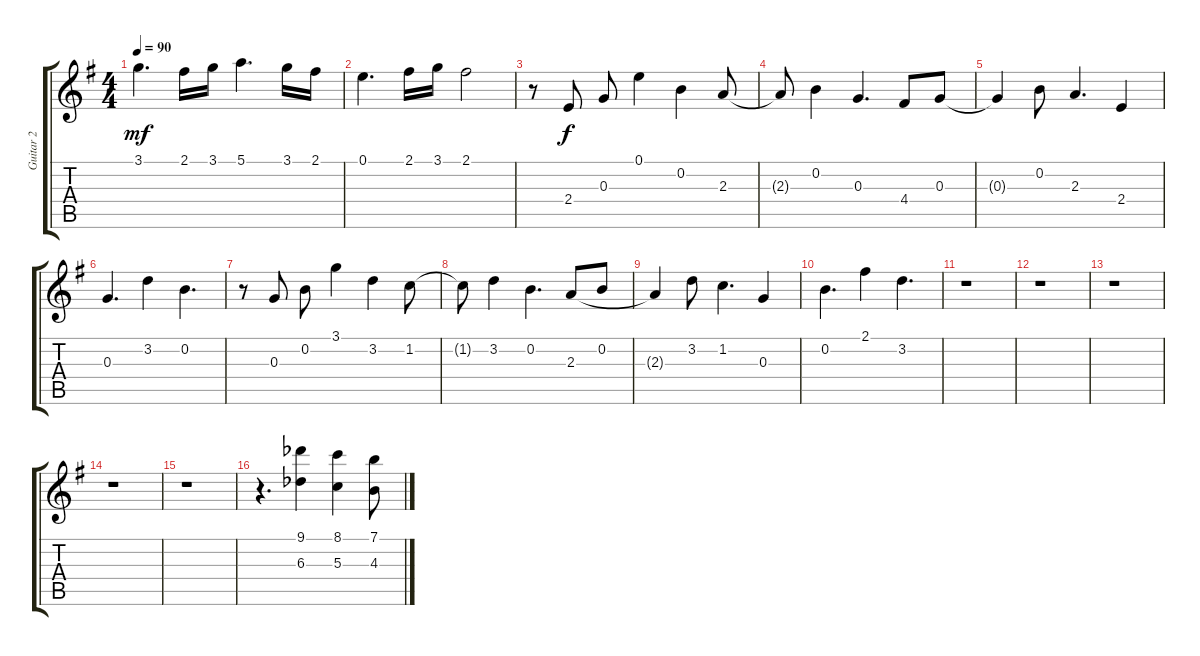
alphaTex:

\track ("Guitar 2" "Guitar 2") {instrument acousticguitarnylon}
\staff {score tabs}
\tuning (E4 B3 G3 D3 A2 E2) {hide}
\ts (4 4)
\tempo 90
\clef g2
\ks g
3.1.4{d dy mf} 2.1.16 3.1.16 5.1.4{d} 3.1.16 2.1.16 |
0.1.4{d} 2.1.16 3.1.16 2.1.2 |
r.8 2.4.8{dy f} 0.3.8 0.1.4 0.2.4 2.3.8 |
2.3{t}.8 0.2.4 0.3.4{d} 4.4.8 0.3.8 |
0.3{t}.4 0.2.8 2.3.4{d} 2.4.4 |
0.3.4{d} 3.2.4 0.2.4{d} |
r.8 0.3.8 0.2.8 3.1.4 3.2.4 1.2.8 |
1.2{t}.8 3.2.4 0.2.4{d} 2.3.8 0.2.8 |
2.3{t}.4 3.2.8 1.2.4{d} 0.3.4 |
0.2.4{d} 2.1.4 3.2.4{d} |
r.1 |
r.1 |
r.1 |
r.1 |
r.1 |
r.4{d} (9.1{acc b} 6.3{acc b}).4 (8.1 5.3).4 (7.1 4.3).8
